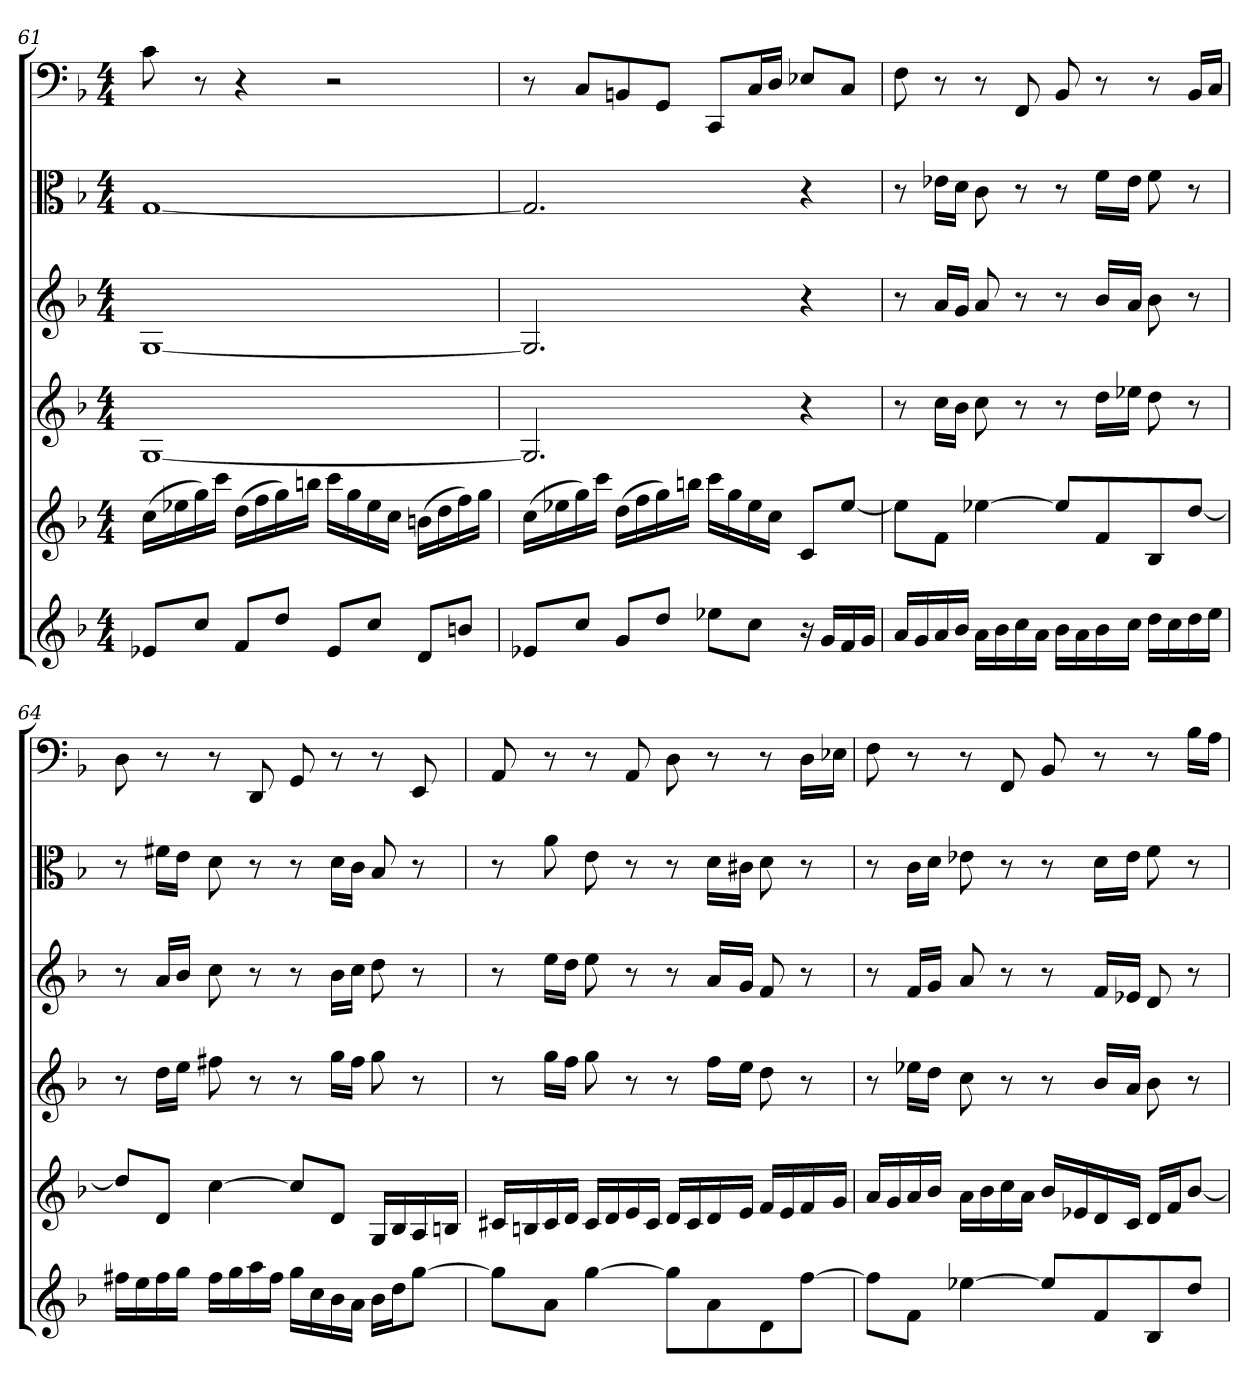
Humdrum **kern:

**kern	**kern	**kern	**kern	**kern	**kern
*part6	*part5	*part4	*part3	*part2	*part1
*staff6	*staff5	*staff4	*staff3	*staff2	*staff1
*clefG2	*clefG2	*clefG2	*clefG2	*clefC3	*clefF4
*k[b-]	*k[b-]	*k[b-]	*k[b-]	*k[b-]	*k[b-]
*d:	*d:	*d:	*d:	*d:	*d:
*M4/4	*M4/4	*M4/4	*M4/4	*M4/4	*M4/4
=61	=61	=61	=61	=61	=61
8e-X/L	(16cc\LL	[1G/	[1G/	[1G/	8c\
.	16ee-X\	.	.	.	.
8cc/J	16gg\)	.	.	.	8r
.	16ccc\JJ	.	.	.	.
8f/L	(16dd\LL	.	.	.	4r
.	16ff\	.	.	.	.
8dd/J	16gg\)	.	.	.	.
.	16bbn\JJ	.	.	.	.
8e-/L	16ccc\LL	.	.	.	2r
.	16gg\	.	.	.	.
8cc/J	16ee-\	.	.	.	.
.	16cc\JJ	.	.	.	.
8d/L	(16bn\LL	.	.	.	.
.	16dd\	.	.	.	.
8bn/J	16ff\)	.	.	.	.
.	16gg\JJ	.	.	.	.
=62	=62	=62	=62	=62	=62
8e-X/L	(16cc\LL	2.G/]	2.G/]	2.G/]	8r
.	16ee-X\	.	.	.	.
8cc/J	16gg\)	.	.	.	8C/L
.	16ccc\JJ	.	.	.	.
8g/L	(16dd\LL	.	.	.	8BBn/
.	16ff\	.	.	.	.
8dd/J	16gg\)	.	.	.	8GG/J
.	16bbn\JJ	.	.	.	.
8ee-X\L	16ccc\LL	.	.	.	8CC/L
.	16gg\	.	.	.	.
8cc\J	16ee-\	.	.	.	16C/L
.	16cc\JJ	.	.	.	16D/JJ
16r	8c/L	4r	4r	4r	8E-X/L
16g/LL	.	.	.	.	.
16f/	[8ee-/J	.	.	.	8C/J
16g/JJ	.	.	.	.	.
=63	=63	=63	=63	=63	=63
16a/LL	8ee-\L]	8r	8r	8r	8F\
16g/	.	.	.	.	.
16a/	8f\J	16cc\LL	16a/LL	16e-X\LL	8r
16b-/JJ	.	16b-\JJ	16g/JJ	16d\JJ	.
16a\LL	[4ee-X\	8cc\	8a/	8c\	8r
16b-\	.	.	.	.	.
16cc\	.	8r	8r	8r	8FF/
16a\JJ	.	.	.	.	.
16b-\LL	8ee-/L]	8r	8r	8r	8BB-/
16a\	.	.	.	.	.
16b-\	8f/	16dd\LL	16b-/LL	16f\LL	8r
16cc\JJ	.	16ee-X\JJ	16a/JJ	16e-\JJ	.
16dd\LL	8B-/	8dd\	8b-\	8f\	8r
16cc\	.	.	.	.	.
16dd\	[8dd/J	8r	8r	8r	16BB-/LL
16ee\JJ	.	.	.	.	16C/JJ
=64	=64	=64	=64	=64	=64
16ff#X\LL	8dd/L]	8r	8r	8r	8D\
16ee\	.	.	.	.	.
16ff#\	8d/J	16dd\LL	16a/LL	16f#X\LL	8r
16gg\JJ	.	16ee\JJ	16b-/JJ	16e\JJ	.
16ff#\LL	[4cc\	8ff#X\	8cc\	8d\	8r
16gg\	.	.	.	.	.
16aa\	.	8r	8r	8r	8DD/
16ff#\JJ	.	.	.	.	.
16gg\LL	8cc/L]	8r	8r	8r	8GG/
16cc\	.	.	.	.	.
16b-\	8d/J	16gg\LL	16b-\LL	16d\LL	8r
16a\JJ	.	16ff#\JJ	16cc\JJ	16c\JJ	.
16b-\LL	16G/LL	8gg\	8dd\	8B-/	8r
16dd\J	16B-/	.	.	.	.
[8gg\J	16A/	8r	8r	8r	8EE/
.	16Bn/JJ	.	.	.	.
=65	=65	=65	=65	=65	=65
8gg\L]	16c#X/LL	8r	8r	8r	8AA/
.	16Bn/	.	.	.	.
8a\J	16c#/	16gg\LL	16ee\LL	8a\	8r
.	16d/JJ	16ff\JJ	16dd\JJ	.	.
[4gg\	16c#/LL	8gg\	8ee\	8e\	8r
.	16d/	.	.	.	.
.	16e/	8r	8r	8r	8AA/
.	16c#/JJ	.	.	.	.
8gg\L]	16d/LL	8r	8r	8r	8D\
.	16c#/	.	.	.	.
8a\	16d/	16ff\LL	16a/LL	16d\LL	8r
.	16e/JJ	16ee\JJ	16g/JJ	16c#X\JJ	.
8d\	16f/LL	8dd\	8f/	8d\	8r
.	16e/	.	.	.	.
[8ff\J	16f/	8r	8r	8r	16D\LL
.	16g/JJ	.	.	.	16E-X\JJ
=66	=66	=66	=66	=66	=66
8ff\L]	16a/LL	8r	8r	8r	8F\
.	16g/	.	.	.	.
8f\J	16a/	16ee-X\LL	16f/LL	16c\LL	8r
.	16b-/JJ	16dd\JJ	16g/JJ	16d\JJ	.
[4ee-X\	16a\LL	8cc\	8a/	8e-X\	8r
.	16b-\	.	.	.	.
.	16cc\	8r	8r	8r	8FF/
.	16a\JJ	.	.	.	.
8ee-/L]	16b-/LL	8r	8r	8r	8BB-/
.	16e-X/	.	.	.	.
8f/	16d/	16b-/LL	16f/LL	16d\LL	8r
.	16c/JJ	16a/JJ	16e-X/JJ	16e-\JJ	.
8B-/	16d/LL	8b-\	8d/	8f\	8r
.	16f/J	.	.	.	.
8dd/J	[8b-/J	8r	8r	8r	16B-\LL
.	.	.	.	.	16A\JJ
=	=	=	=	=	=
*-	*-	*-	*-	*-	*-
